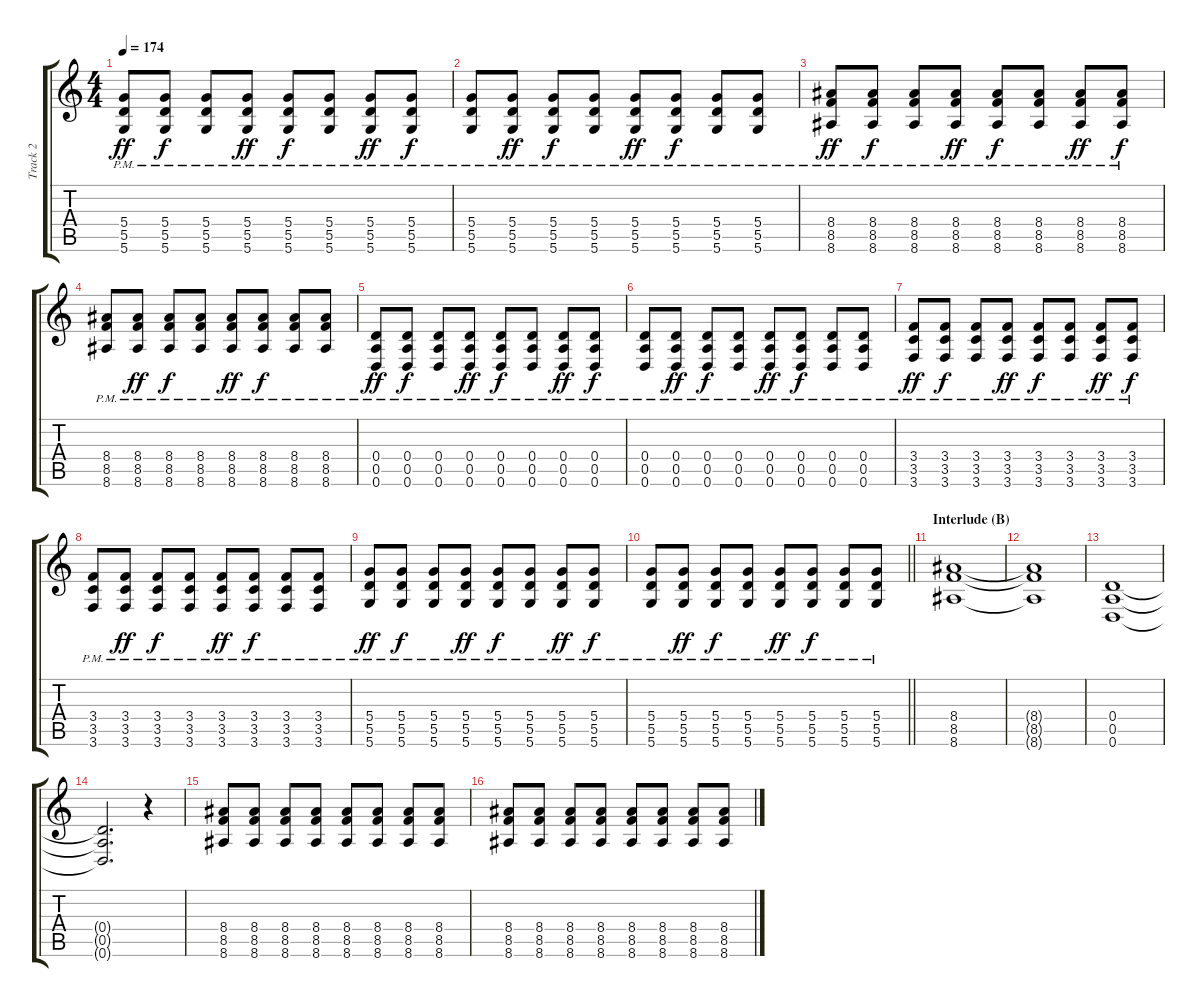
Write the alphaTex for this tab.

\track ("Track 2" "Track 2") {instrument distortionguitar}
\staff {score tabs}
\tuning (E4 B3 G3 D3 A2 D2) {hide}
\ts (4 4)
\tempo 174
\clef g2
\ks c
(5.4{pm} 5.5{pm} 5.6{pm}).8{dy ff} (5.4{pm} 5.5{pm} 5.6{pm}).8{dy f} (5.4{pm} 5.5{pm} 5.6{pm}).8 (5.4{pm} 5.5{pm} 5.6{pm}).8{dy ff} (5.4{pm} 5.5{pm} 5.6{pm}).8{dy f} (5.4{pm} 5.5{pm} 5.6{pm}).8 (5.4{pm} 5.5{pm} 5.6{pm}).8{dy ff} (5.4{pm} 5.5{pm} 5.6{pm}).8{dy f} |
(5.4{pm} 5.5{pm} 5.6{pm}).8 (5.4{pm} 5.5{pm} 5.6{pm}).8{dy ff} (5.4{pm} 5.5{pm} 5.6{pm}).8{dy f} (5.4{pm} 5.5{pm} 5.6{pm}).8 (5.4{pm} 5.5{pm} 5.6{pm}).8{dy ff} (5.4{pm} 5.5{pm} 5.6{pm}).8{dy f} (5.4{pm} 5.5{pm} 5.6{pm}).8 (5.4{pm} 5.5{pm} 5.6{pm}).8 |
(8.4{pm} 8.5{pm} 8.6{pm}).8{dy ff} (8.4{pm} 8.5{pm} 8.6{pm}).8{dy f} (8.4{pm} 8.5{pm} 8.6{pm}).8 (8.4{pm} 8.5{pm} 8.6{pm}).8{dy ff} (8.4{pm} 8.5{pm} 8.6{pm}).8{dy f} (8.4{pm} 8.5{pm} 8.6{pm}).8 (8.4{pm} 8.5{pm} 8.6{pm}).8{dy ff} (8.4{pm} 8.5{pm} 8.6{pm}).8{dy f} |
(8.4{pm} 8.5{pm} 8.6{pm}).8 (8.4{pm} 8.5{pm} 8.6{pm}).8{dy ff} (8.4{pm} 8.5{pm} 8.6{pm}).8{dy f} (8.4{pm} 8.5{pm} 8.6{pm}).8 (8.4{pm} 8.5{pm} 8.6{pm}).8{dy ff} (8.4{pm} 8.5{pm} 8.6{pm}).8{dy f} (8.4{pm} 8.5{pm} 8.6{pm}).8 (8.4{pm} 8.5{pm} 8.6{pm}).8 |
(0.4{pm} 0.5{pm} 0.6{pm}).8{dy ff} (0.4{pm} 0.5{pm} 0.6{pm}).8{dy f} (0.4{pm} 0.5{pm} 0.6{pm}).8 (0.4{pm} 0.5{pm} 0.6{pm}).8{dy ff} (0.4{pm} 0.5{pm} 0.6{pm}).8{dy f} (0.4{pm} 0.5{pm} 0.6{pm}).8 (0.4{pm} 0.5{pm} 0.6{pm}).8{dy ff} (0.4{pm} 0.5{pm} 0.6{pm}).8{dy f} |
(0.4{pm} 0.5{pm} 0.6{pm}).8 (0.4{pm} 0.5{pm} 0.6{pm}).8{dy ff} (0.4{pm} 0.5{pm} 0.6{pm}).8{dy f} (0.4{pm} 0.5{pm} 0.6{pm}).8 (0.4{pm} 0.5{pm} 0.6{pm}).8{dy ff} (0.4{pm} 0.5{pm} 0.6{pm}).8{dy f} (0.4{pm} 0.5{pm} 0.6{pm}).8 (0.4{pm} 0.5{pm} 0.6{pm}).8 |
(3.4{pm} 3.5{pm} 3.6{pm}).8{dy ff} (3.4{pm} 3.5{pm} 3.6{pm}).8{dy f} (3.4{pm} 3.5{pm} 3.6{pm}).8 (3.4{pm} 3.5{pm} 3.6{pm}).8{dy ff} (3.4{pm} 3.5{pm} 3.6{pm}).8{dy f} (3.4{pm} 3.5{pm} 3.6{pm}).8 (3.4{pm} 3.5{pm} 3.6{pm}).8{dy ff} (3.4{pm} 3.5{pm} 3.6{pm}).8{dy f} |
(3.4{pm} 3.5{pm} 3.6{pm}).8 (3.4{pm} 3.5{pm} 3.6{pm}).8{dy ff} (3.4{pm} 3.5{pm} 3.6{pm}).8{dy f} (3.4{pm} 3.5{pm} 3.6{pm}).8 (3.4{pm} 3.5{pm} 3.6{pm}).8{dy ff} (3.4{pm} 3.5{pm} 3.6{pm}).8{dy f} (3.4{pm} 3.5{pm} 3.6{pm}).8 (3.4{pm} 3.5{pm} 3.6{pm}).8 |
(5.4{pm} 5.5{pm} 5.6{pm}).8{dy ff} (5.4{pm} 5.5{pm} 5.6{pm}).8{dy f} (5.4{pm} 5.5{pm} 5.6{pm}).8 (5.4{pm} 5.5{pm} 5.6{pm}).8{dy ff} (5.4{pm} 5.5{pm} 5.6{pm}).8{dy f} (5.4{pm} 5.5{pm} 5.6{pm}).8 (5.4{pm} 5.5{pm} 5.6{pm}).8{dy ff} (5.4{pm} 5.5{pm} 5.6{pm}).8{dy f} |
\barLineRight lightlight
(5.4{pm} 5.5{pm} 5.6{pm}).8 (5.4{pm} 5.5{pm} 5.6{pm}).8{dy ff} (5.4{pm} 5.5{pm} 5.6{pm}).8{dy f} (5.4{pm} 5.5{pm} 5.6{pm}).8 (5.4{pm} 5.5{pm} 5.6{pm}).8{dy ff} (5.4{pm} 5.5{pm} 5.6{pm}).8{dy f} (5.4{pm} 5.5{pm} 5.6{pm}).8 (5.4{pm} 5.5{pm} 5.6{pm}).8 |
\section ("" "Interlude (B)")
(8.4 8.5 8.6).1 |
(8.4{t} 8.5{t} 8.6{t}).1 |
(0.4 0.5 0.6).1 |
(0.4{t} 0.5{t} 0.6{t}).2{d} r.4 |
(8.4 8.5 8.6).8 (8.4 8.5 8.6).8 (8.4 8.5 8.6).8 (8.4 8.5 8.6).8 (8.4 8.5 8.6).8 (8.4 8.5 8.6).8 (8.4 8.5 8.6).8 (8.4 8.5 8.6).8 |
(8.4 8.5 8.6).8 (8.4 8.5 8.6).8 (8.4 8.5 8.6).8 (8.4 8.5 8.6).8 (8.4 8.5 8.6).8 (8.4 8.5 8.6).8 (8.4 8.5 8.6).8 (8.4 8.5 8.6).8
